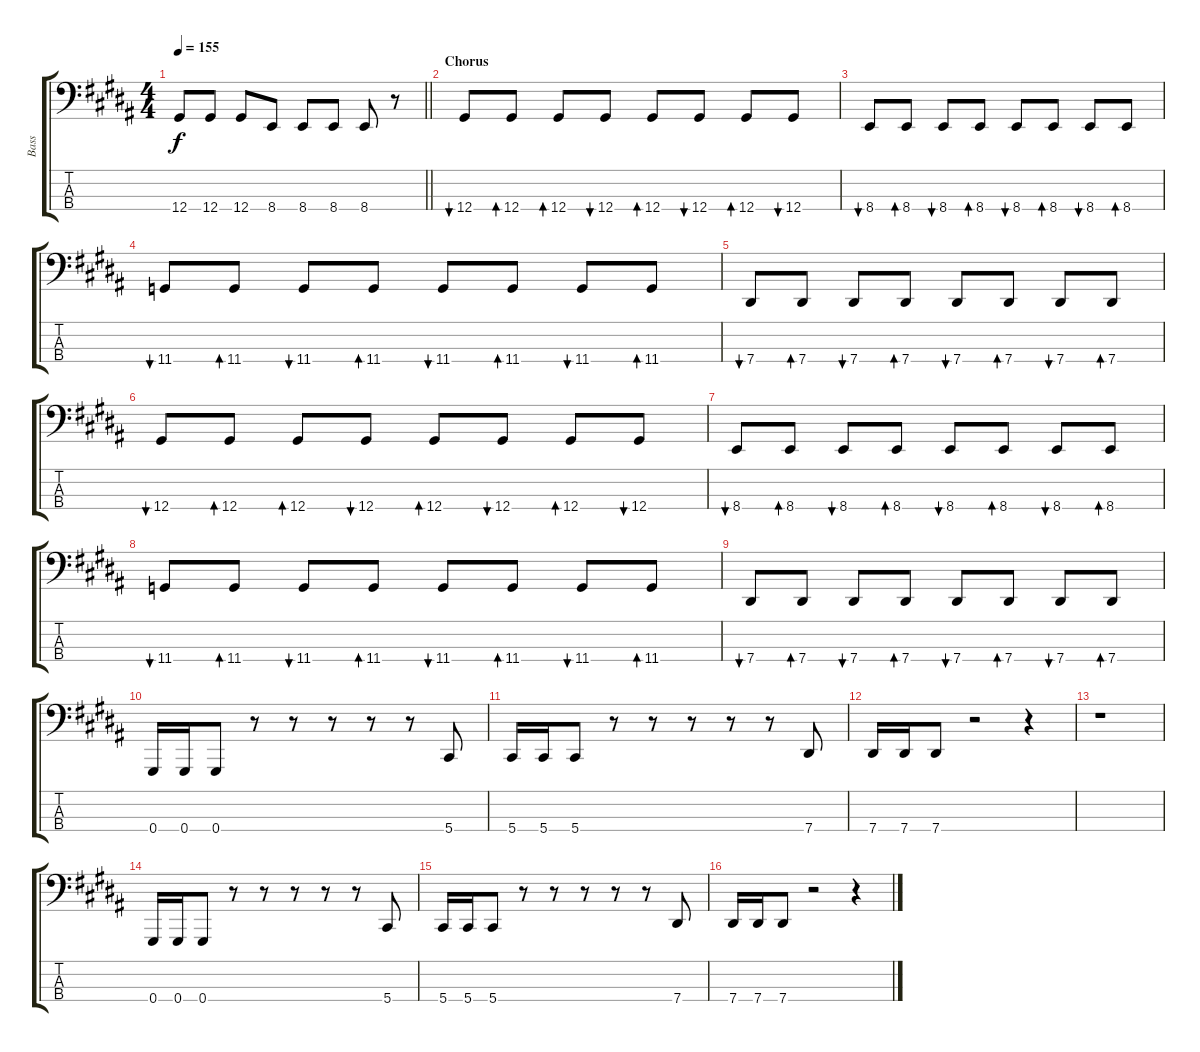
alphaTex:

\track ("Bass" "Bass") {instrument electricbasspick}
\staff {score tabs}
\tuning (Db2 Ab1 Eb1 Ab0) {hide}
\ts (4 4)
\tempo 155
\clef f4
\barLineRight lightlight
\ks g#minor
12.4.8{dy f} 12.4.8 12.4.8 8.4.8 8.4.8 8.4.8 8.4.8 r.8 |
\section ("" "Chorus")
12.4.8{bu 60} 12.4.8{bd 60} 12.4.8{bd 60} 12.4.8{bu 60} 12.4.8{bd 60} 12.4.8{bu 60} 12.4.8{bd 60} 12.4.8{bu 60} |
8.4.8{bu 60} 8.4.8{bd 60} 8.4.8{bu 60} 8.4.8{bd 60} 8.4.8{bu 60} 8.4.8{bd 60} 8.4.8{bu 60} 8.4.8{bd 60} |
11.4.8{bu 60} 11.4.8{bd 60} 11.4.8{bu 60} 11.4.8{bd 60} 11.4.8{bu 60} 11.4.8{bd 60} 11.4.8{bu 60} 11.4.8{bd 60} |
7.4.8{bu 60} 7.4.8{bd 60} 7.4.8{bu 60} 7.4.8{bd 60} 7.4.8{bu 60} 7.4.8{bd 60} 7.4.8{bu 60} 7.4.8{bd 60} |
12.4.8{bu 60} 12.4.8{bd 60} 12.4.8{bd 60} 12.4.8{bu 60} 12.4.8{bd 60} 12.4.8{bu 60} 12.4.8{bd 60} 12.4.8{bu 60} |
8.4.8{bu 60} 8.4.8{bd 60} 8.4.8{bu 60} 8.4.8{bd 60} 8.4.8{bu 60} 8.4.8{bd 60} 8.4.8{bu 60} 8.4.8{bd 60} |
11.4.8{bu 60} 11.4.8{bd 60} 11.4.8{bu 60} 11.4.8{bd 60} 11.4.8{bu 60} 11.4.8{bd 60} 11.4.8{bu 60} 11.4.8{bd 60} |
7.4.8{bu 60} 7.4.8{bd 60} 7.4.8{bu 60} 7.4.8{bd 60} 7.4.8{bu 60} 7.4.8{bd 60} 7.4.8{bu 60} 7.4.8{bd 60} |
0.4.16 0.4.16 0.4.8 r.8 r.8 r.8 r.8 r.8 5.4.8 |
5.4.16 5.4.16 5.4.8 r.8 r.8 r.8 r.8 r.8 7.4.8 |
7.4.16 7.4.16 7.4.8 r.2 r.4 |
r.1 |
0.4.16 0.4.16 0.4.8 r.8 r.8 r.8 r.8 r.8 5.4.8 |
5.4.16 5.4.16 5.4.8 r.8 r.8 r.8 r.8 r.8 7.4.8 |
7.4.16 7.4.16 7.4.8 r.2 r.4
